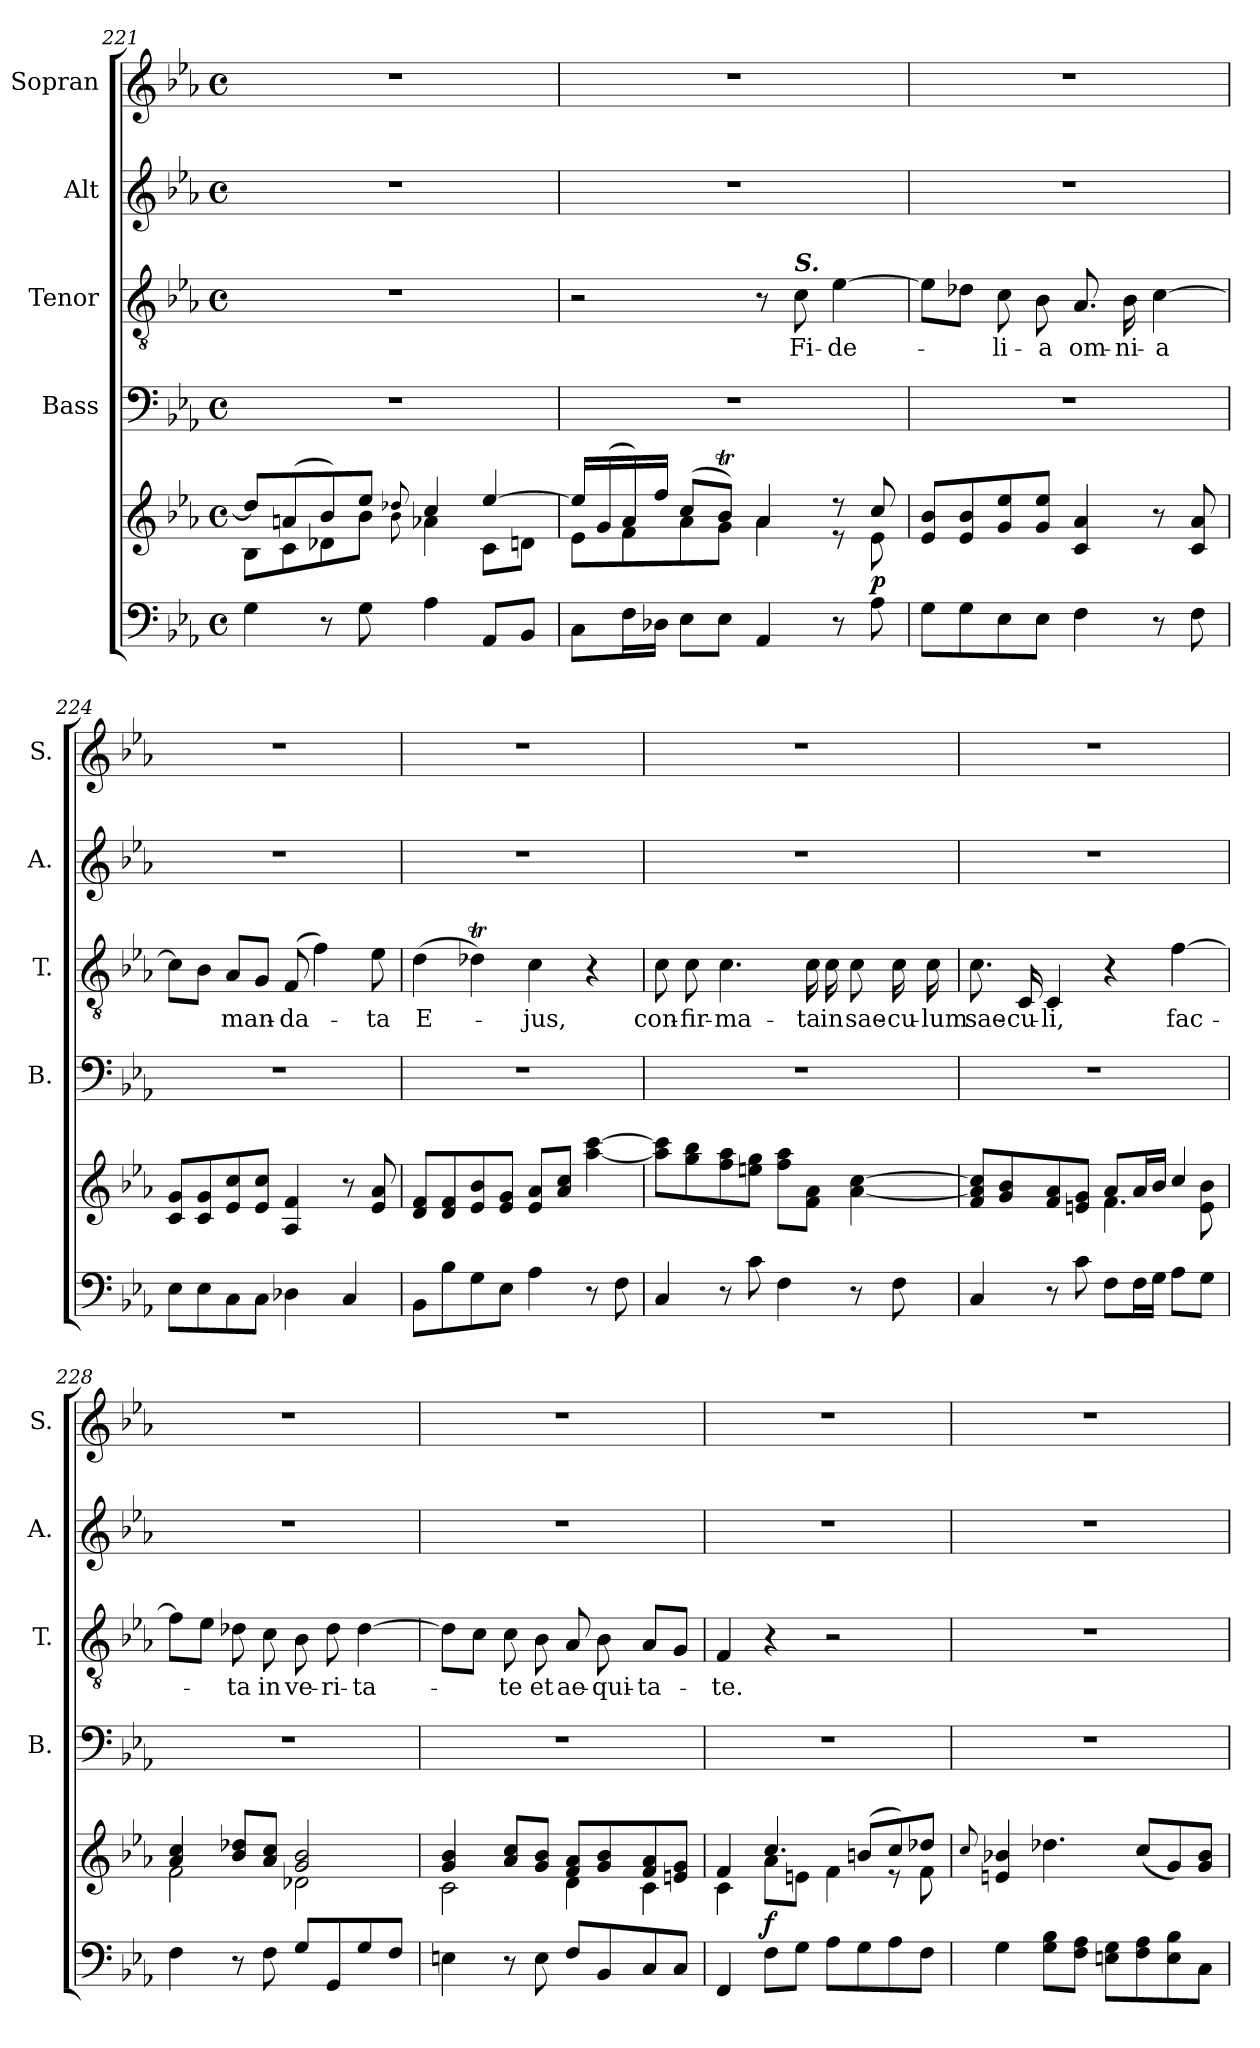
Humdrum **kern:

**kern	**kern	**dynam	**kern	**kern	**text	**kern	**kern
*part5	*part5	*part5	*part4	*part3	*part3	*part2	*part1
*staff6	*staff5	*staff5/6	*staff4	*staff3	*staff3	*staff2	*staff1
*	*	*	*I"Bass	*I"Tenor	*	*I"Alt	*I"Sopran
*	*	*	*I'B.	*I'T.	*	*I'A.	*I'S.
*clefF4	*clefG2	*	*clefF4	*clefGv2	*	*clefG2	*clefG2
*k[b-e-a-]	*k[b-e-a-]	*	*k[b-e-a-]	*k[b-e-a-]	*	*k[b-e-a-]	*k[b-e-a-]
*E-:	*E-:	*	*E-:	*E-:	*	*E-:	*E-:
*M4/4	*M4/4	*	*M4/4	*M4/4	*	*M4/4	*M4/4
*met(c)	*met(c)	*	*met(c)	*met(c)	*	*met(c)	*met(c)
=221	=221	=221	=221	=221	=221	=221	=221
*	*^	*	*	*	*	*	*
4G\	8dd-/L]	8B-\L	.	1r	1r	.	1r	1r
.	(>8an/	8c\	.	.	.	.	.	.
8r	8b-/)	8d-X\	.	.	.	.	.	.
8G\	8ee-/J	8b-\J	.	.	.	.	.	.
.	8qqdd-X/	8qqb-\	.	.	.	.	.	.
4A-\	4cc/	4a-\	.	.	.	.	.	.
8AA-/L	[>4ee-/	8c\L	.	.	.	.	.	.
8BB-/J	.	8dn\J	.	.	.	.	.	.
=222	=222	=222	=222	=222	=222	=222	=222	=222
8C\L	16ee-/LL]	8e-\L	.	1r	2r	.	1r	1r
.	(>16g/	.	.	.	.	.	.	.
16F\L	16a-/)	8f\	.	.	.	.	.	.
16D-X\JJ	16ff/JJ	.	.	.	.	.	.	.
8E-\L	(>8cc/L	8a-\	.	.	.	.	.	.
8E-\J	8b-T/J)	8g\J	.	.	.	.	.	.
4AA-/	4a-/	4a-\	.	.	8r	.	.	.
!	!	!	!	!	!LO:TX:a:Bi:t=S.	!	!	!
!	!	!	!	!	!	!LO:LY:b	!	!
.	.	.	.	.	8c\	Fi-	.	.
!	!	!	!	!	!	!LO:LY:b	!	!
8r	8r	8r	.	.	[4e-\	-de-	.	.
!	!	!	!LO:DY:a=2	!	!	!	!	!
8A-\	8cc/	8e-\	p	.	.	.	.	.
*	*v	*v	*	*	*	*	*	*
!!LO:LB:g=z
=223	=223	=223	=223	=223	=223	=223	=223
8G\L	8e-/ 8b-/L	.	1r	8e-\L]	.	1r	1r
8G\	8e-/ 8b-/	.	.	8d-X\J	.	.	.
!	!	!	!	!	!LO:LY:b	!	!
8E-\	8g/ 8ee-/	.	.	8c\	-li-	.	.
!	!	!	!	!	!LO:LY:b	!	!
8E-\J	8g/ 8ee-/J	.	.	8B-\	-a	.	.
!	!	!	!	!	!LO:LY:b	!	!
4F\	4c/ 4a-/	.	.	8.A-/	om-	.	.
!	!	!	!	!	!LO:LY:b	!	!
.	.	.	.	16B-\	-ni-	.	.
!	!	!	!	!	!LO:LY:b	!	!
8r	8r	.	.	[4c\	-a	.	.
8F\	8c/ 8a-/	.	.	.	.	.	.
=224	=224	=224	=224	=224	=224	=224	=224
8E-\L	8c/ 8g/L	.	1r	8c\L]	.	1r	1r
8E-\	8c/ 8g/	.	.	8B-\J	.	.	.
!	!	!	!	!	!LO:LY:b	!	!
8C\	8e-/ 8cc/	.	.	8A-/L	man-	.	.
8C\J	8e-/ 8cc/J	.	.	8G/J	.	.	.
!	!	!	!	!	!LO:LY:b	!	!
4D-X\	4A-/ 4f/	.	.	(>8F/	-da-	.	.
.	.	.	.	4f\)	.	.	.
4C/	8r	.	.	.	.	.	.
!	!	!	!	!	!LO:LY:b	!	!
.	8e-/ 8a-/	.	.	8e-\	-ta	.	.
=225	=225	=225	=225	=225	=225	=225	=225
!	!	!	!	!	!LO:LY:b	!	!
8BB-\L	8d/ 8f/L	.	1r	(>4d\	E-	1r	1r
8B-\	8d/ 8f/	.	.	.	.	.	.
8G\	8e-/ 8b-/	.	.	4d-XT\)	.	.	.
8E-\J	8e-/ 8g/J	.	.	.	.	.	.
!	!	!	!	!	!LO:LY:b	!	!
4A-\	8e-/ 8a-/L	.	.	4c\	-jus,	.	.
.	8a-/ 8cc/J	.	.	.	.	.	.
8r	[4aa-\ [4ccc\	.	.	4r	.	.	.
8F\	.	.	.	.	.	.	.
=226	=226	=226	=226	=226	=226	=226	=226
!	!	!	!	!	!LO:LY:b	!	!
4C/	8aa-\] 8ccc\]L	.	1r	8c\	con-	1r	1r
!	!	!	!	!	!LO:LY:b	!	!
.	8gg\ 8bb-\	.	.	8c\	-fir-	.	.
!	!	!	!	!	!LO:LY:b	!	!
8r	8ff\ 8aa-\	.	.	4.c\	-ma-	.	.
8c\	8een\ 8gg\J	.	.	.	.	.	.
4F\	8ff\ 8aa-\L	.	.	.	.	.	.
!	!	!	!	!	!LO:LY:b	!	!
.	8f\ 8a-\J	.	.	16c\	-ta	.	.
!	!	!	!	!	!LO:LY:b	!	!
.	.	.	.	16c\	in	.	.
!	!	!	!	!	!LO:LY:b	!	!
8r	[4a-\ [4cc\	.	.	8c\	sae-	.	.
!	!	!	!	!	!LO:LY:b	!	!
8F\	.	.	.	16c\	-cu-	.	.
!	!	!	!	!	!LO:LY:b	!	!
.	.	.	.	16c\	-lum	.	.
!!LO:PB:g=z
=227	=227	=227	=227	=227	=227	=227	=227
*	*^	*	*	*	*	*	*
!	!	!	!	!	!	!LO:LY:b	!	!
4C/	8f/ 8a-/] 8cc/]L	2ryy	.	1r	8.c\	sae-	1r	1r
.	8g/ 8b-/	.	.	.	.	.	.	.
!	!	!	!	!	!	!LO:LY:b	!	!
.	.	.	.	.	16C/	-cu-	.	.
!	!	!	!	!	!	!LO:LY:b	!	!
8r	8f/ 8a-/	.	.	.	4C/	-li,	.	.
8c\	8en/ 8g/J	.	.	.	.	.	.	.
8F\L	8a-/L	4.f\	.	.	4r	.	.	.
16F\L	16a-/L	.	.	.	.	.	.	.
16G\JJ	16b-/JJ	.	.	.	.	.	.	.
!	!	!	!	!	!	!LO:LY:b	!	!
8A-\L	4cc/	.	.	.	[4f\	fac-	.	.
8G\J	.	8e\ 8b-\	.	.	.	.	.	.
=228	=228	=228	=228	=228	=228	=228	=228	=228
4F\	4a-/ 4cc/	2f\	.	1r	8f\L]	.	1r	1r
.	.	.	.	.	8e-\J	.	.	.
!	!	!	!	!	!	!LO:LY:b	!	!
8r	8b-/ 8dd-X/L	.	.	.	8d-X\	-ta	.	.
!	!	!	!	!	!	!LO:LY:b	!	!
8F\	8a-/ 8cc/J	.	.	.	8c\	in	.	.
!	!	!	!	!	!	!LO:LY:b	!	!
8G/L	2g/ 2b-/	2d-X\	.	.	8B-\	ve-	.	.
!	!	!	!	!	!	!LO:LY:b	!	!
8GG/	.	.	.	.	8d-\	-ri-	.	.
!	!	!	!	!	!	!LO:LY:b	!	!
8G/	.	.	.	.	[4d-\	-ta-	.	.
8F/J	.	.	.	.	.	.	.	.
=229	=229	=229	=229	=229	=229	=229	=229	=229
4En\	4g/ 4b-/	2c\	.	1r	8d-\L]	.	1r	1r
.	.	.	.	.	8c\J	.	.	.
!	!	!	!	!	!	!LO:LY:b	!	!
8r	8a-/ 8cc/L	.	.	.	8c\	-te	.	.
!	!	!	!	!	!	!LO:LY:b	!	!
8E\	8g/ 8b-/J	.	.	.	8B-\	et	.	.
!	!	!	!	!	!	!LO:LY:b	!	!
8F/L	8f/ 8a-/L	4d\	.	.	8A-/	ae-	.	.
!	!	!	!	!	!	!LO:LY:b	!	!
8BB-/	8g/ 8b-/	.	.	.	8B-\	-qui-	.	.
!	!	!	!	!	!	!LO:LY:b	!	!
8C/	8f/ 8a-/	4c\	.	.	8A-/L	-ta-	.	.
8C/J	8en/ 8g/J	.	.	.	8G/J	.	.	.
=230	=230	=230	=230	=230	=230	=230	=230	=230
!	!	!	!	!	!	!LO:LY:b	!	!
4FF/	4f/	4c\	.	1r	4F/	-te.	1r	1r
!	!	!	!LO:DY:a=2	!	!	!	!	!
8F\L	4.cc/	8a-\L	f	.	4r	.	.	.
8G\J	.	8en\J	.	.	.	.	.	.
8A-\L	.	4f\	.	.	2r	.	.	.
8G\	(>8bn/L	.	.	.	.	.	.	.
8A-\	8cc/)	8re	.	.	.	.	.	.
8F\J	8dd-X/J	8f\	.	.	.	.	.	.
*	*v	*v	*	*	*	*	*	*
=231	=231	=231	=231	=231	=231	=231	=231
.	8qqcc/	.	.	.	.	.	.
4G\	4en/ 4b-X/	.	1r	1r	.	1r	1r
8G\ 8B-\L	4.dd-X\	.	.	.	.	.	.
8F\ 8A-\J	.	.	.	.	.	.	.
8En\ 8G\L	.	.	.	.	.	.	.
8F\ 8A-\	(<8cc/L	.	.	.	.	.	.
8E\ 8B-\	8g/)	.	.	.	.	.	.
8C\J	8g/ 8b-/J	.	.	.	.	.	.
=	=	=	=	=	=	=	=
*-	*-	*-	*-	*-	*-	*-	*-
